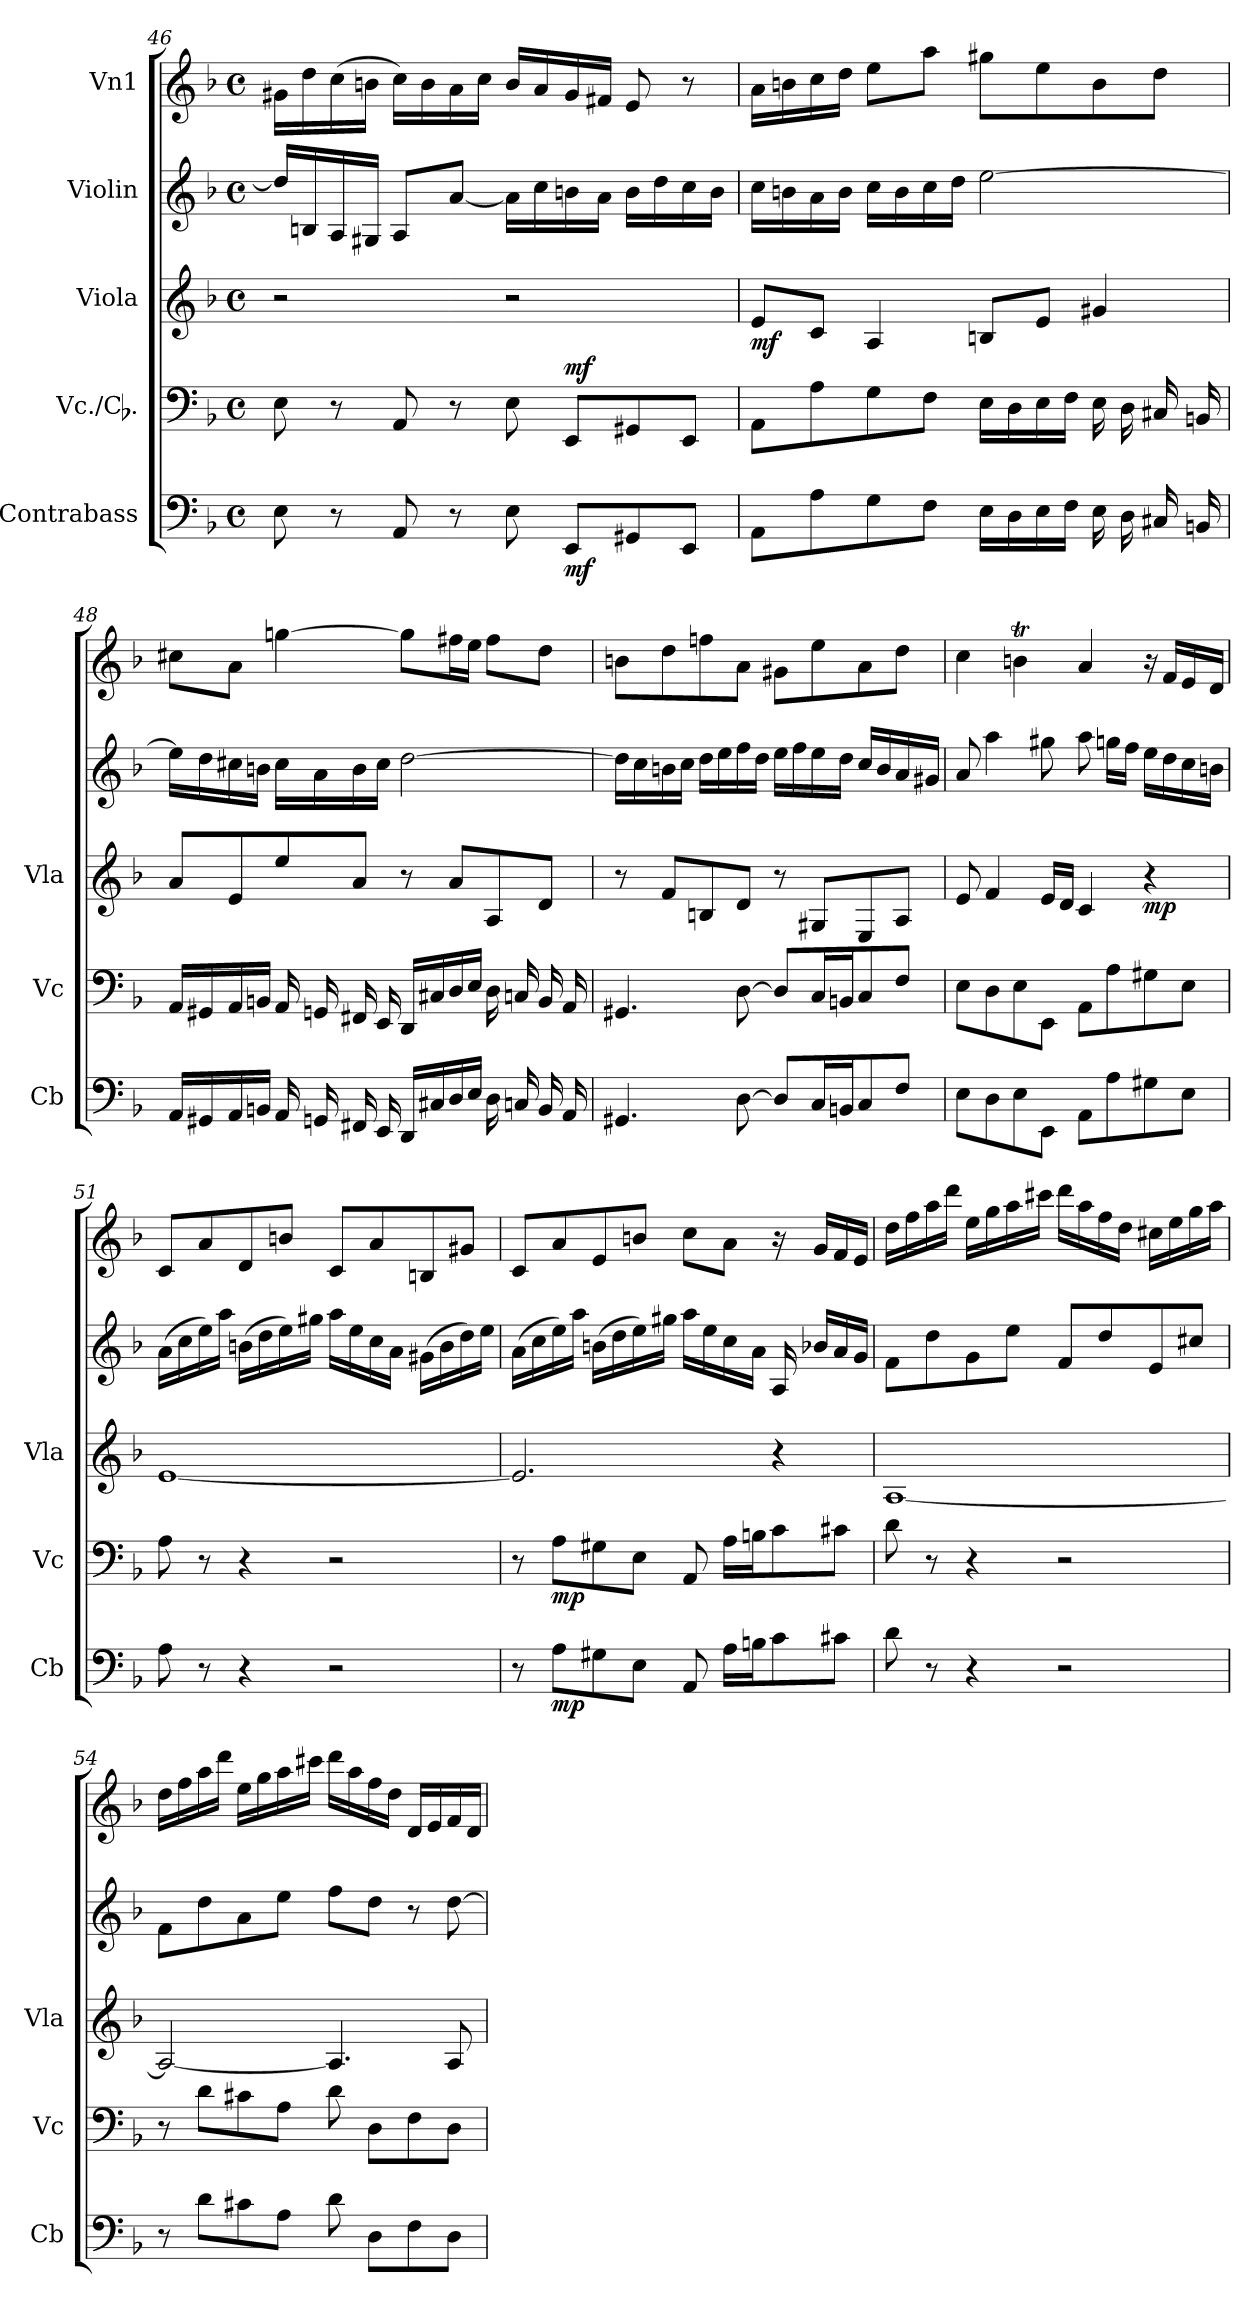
**kern	**dynam	**kern	**dynam	**kern	**dynam	**kern	**kern
*part5	*part5	*part4	*part4	*part3	*part3	*part2	*part1
*staff5	*staff5	*staff4	*staff4	*staff3	*staff3	*staff2	*staff1
*I"Contrabass	*	*I"Vc./Cb.	*	*I"Viola	*	*I"Violin	*I"Vn1
*I'Cb	*	*I'Vc	*	*I'Vla	*	*	*
*clefF4	*	*clefF4	*	*clefG2	*	*clefG2	*clefG2
*ITrd7c12	*	*	*	*	*	*	*
*k[b-]	*	*k[b-]	*	*k[b-]	*	*k[b-]	*k[b-]
*M4/4	*	*M4/4	*	*M4/4	*	*M4/4	*M4/4
*met(c)	*	*met(c)	*	*met(c)	*	*met(c)	*met(c)
=46	=46	=46	=46	=46	=46	=46	=46
8EE\	.	8E\	.	2r	.	16dd/LL]	16g#X\LL
.	.	.	.	.	.	16Bn/	16dd\
8r	.	8r	.	.	.	16A/	(16cc\
.	.	.	.	.	.	16G#X/JJ	16bn\JJ
8AAA/	.	8AA/	.	.	.	8A/L	16cc\LL)
.	.	.	.	.	.	.	16b\
8r	.	8r	.	.	.	[8a/J	16a\
.	.	.	.	.	.	.	16cc\JJ
8EE\	.	8E\	.	2r	.	16a\LL]	16b/LL
.	.	.	.	.	.	16cc\	16a/
!	!LO:DY:b	!	!LO:DY:a	!	!	!	!
8EEE/L	mf	8EE/L	mf	.	.	16bn\	16g#/
.	.	.	.	.	.	16a\JJ	16f#X/JJ
8GGG#X/	.	8GG#X/	.	.	.	16b\LL	8e/
.	.	.	.	.	.	16dd\	.
8EEE/J	.	8EE/J	.	.	.	16cc\	8r
.	.	.	.	.	.	16b\JJ	.
!!LO:PB:g=z
=47	=47	=47	=47	=47	=47	=47	=47
!	!	!	!	!	!LO:DY:b	!	!
8AAA/L	.	8AA/L	.	8e/L	mf	16cc\LL	16a\LL
.	.	.	.	.	.	16bn\	16bn\
8AA\	.	8A\	.	8c/J	.	16a\	16cc\
.	.	.	.	.	.	16b\JJ	16dd\JJ
8GG\	.	8G\	.	4A/	.	16cc\LL	8ee\L
.	.	.	.	.	.	16b\	.
8FF\J	.	8F\J	.	.	.	16cc\	8aa\J
.	.	.	.	.	.	16dd\JJ	.
16EE\LL	.	16E\LL	.	8Bn/L	.	[2ee\	8gg#X\L
16DD\	.	16D\	.	.	.	.	.
16EE\	.	16E\	.	8e/J	.	.	8ee\
16FF\JJ	.	16F\JJ	.	.	.	.	.
16EE\	.	16E\	.	4g#X/	.	.	8b\
16DD\	.	16D\	.	.	.	.	.
16CC#X/	.	16C#X/	.	.	.	.	8dd\J
16BBBn/	.	16BBn/	.	.	.	.	.
=48	=48	=48	=48	=48	=48	=48	=48
16AAA/LL	.	16AA/LL	.	8a/L	.	16ee\LL]	8cc#X\L
16GGG#X/	.	16GG#X/	.	.	.	16dd\	.
16AAA/	.	16AA/	.	8e/	.	16cc#X\	8a\J
16BBBn/JJ	.	16BBn/JJ	.	.	.	16bn\JJ	.
16AAA/	.	16AA/	.	8ee\	.	16cc#\LL	[4ggn\
16GGGn/	.	16GGn/	.	.	.	16a\	.
16FFF#X/	.	16FF#X/	.	8a/J	.	16b\	.
16EEE/	.	16EE/	.	.	.	16cc#\JJ	.
16DDD/LL	.	16DD/LL	.	8r	.	[2dd\	8gg\L]
16CC#X/	.	16C#X/	.	.	.	.	.
16DD\	.	16D\	.	8a/L	.	.	16ff#X\L
16EE\JJ	.	16E\JJ	.	.	.	.	16ee\JJ
16DD\	.	16D\	.	8A/	.	.	8ff#\L
16CCn/	.	16Cn/	.	.	.	.	.
16BBB/	.	16BB/	.	8d/J	.	.	8dd\J
16AAA/	.	16AA/	.	.	.	.	.
=49	=49	=49	=49	=49	=49	=49	=49
4.GGG#X/	.	4.GG#X/	.	8r	.	16dd\LL]	8bn\L
.	.	.	.	.	.	16cc\	.
.	.	.	.	8f/L	.	16bn\	8dd\
.	.	.	.	.	.	16cc\JJ	.
.	.	.	.	8Bn/	.	16dd\LL	8ffn\
.	.	.	.	.	.	16ee\	.
[8DD\	.	[8D\	.	8d/J	.	16ff\	8a\J
.	.	.	.	.	.	16dd\JJ	.
8DD\L]	.	8D\L]	.	8r	.	16ee\LL	8g#X\L
.	.	.	.	.	.	16ff\	.
16CC/L	.	16C/L	.	8G#X/L	.	16ee\	8ee\
16BBBn/J	.	16BBn/J	.	.	.	16dd\JJ	.
8CC/	.	8C/	.	8E/	.	16cc/LL	8a\
.	.	.	.	.	.	16b/	.
8FF\J	.	8F\J	.	8A/J	.	16a/	8dd\J
.	.	.	.	.	.	16g#X/JJ	.
!!LO:LB:g=z
=50	=50	=50	=50	=50	=50	=50	=50
8EE\L	.	8E\L	.	8e/	.	8a/	4cc\
8DD\	.	8D\	.	4f/	.	4aa\	.
8EE\	.	8E\	.	.	.	.	4bnt\
8EEE/J	.	8EE/J	.	16e/LL	.	8gg#X\	.
.	.	.	.	16d/JJ	.	.	.
8AAA/L	.	8AA/L	.	4c/	.	8aa\	4a/
8AA\	.	8A\	.	.	.	16ggn\LL	.
.	.	.	.	.	.	16ff\JJ	.
!	!	!	!	!	!LO:DY:b	!	!
8GG#X\	.	8G#X\	.	4r	mp	16ee\LL	16r
.	.	.	.	.	.	16dd\	16f/LL
8EE\J	.	8E\J	.	.	.	16cc\	16e/
.	.	.	.	.	.	16bn\JJ	16d/JJ
=51	=51	=51	=51	=51	=51	=51	=51
8AA\	.	8A\	.	[1e	.	(16a\LL	8c/L
.	.	.	.	.	.	16cc\	.
8r	.	8r	.	.	.	16ee\)	8a/
.	.	.	.	.	.	16aa\JJ	.
4r	.	4r	.	.	.	(16bn\LL	8d/
.	.	.	.	.	.	16dd\	.
.	.	.	.	.	.	16ee\)	8bn/J
.	.	.	.	.	.	16gg#X\JJ	.
2r	.	2r	.	.	.	16aa\LL	8c/L
.	.	.	.	.	.	16ee\	.
.	.	.	.	.	.	16cc\	8a/
.	.	.	.	.	.	16a\JJ	.
.	.	.	.	.	.	(16g#X\LL	8Bn/
.	.	.	.	.	.	16b\	.
.	.	.	.	.	.	16dd\)	8g#X/J
.	.	.	.	.	.	16ee\JJ	.
=52	=52	=52	=52	=52	=52	=52	=52
8r	.	8r	.	2.e/]	.	(16a\LL	8c/L
.	.	.	.	.	.	16cc\	.
!	!LO:DY:b	!	!LO:DY:b	!	!	!	!
8AA\L	mp	8A\L	mp	.	.	16ee\)	8a/
.	.	.	.	.	.	16aa\JJ	.
8GG#X\	.	8G#X\	.	.	.	(16bn\LL	8e/
.	.	.	.	.	.	16dd\	.
8EE\J	.	8E\J	.	.	.	16ee\)	8bn/J
.	.	.	.	.	.	16gg#X\JJ	.
8AAA/	.	8AA/	.	.	.	16aa\LL	8cc\L
.	.	.	.	.	.	16ee\	.
16AA\LL	.	16A\LL	.	.	.	16cc\	8a\J
16BBn\J	.	16Bn\J	.	.	.	16a\JJ	.
8C\	.	8c\	.	4r	.	16A/	16r
.	.	.	.	.	.	16b-X/LL	16g/LL
8C#X\J	.	8c#X\J	.	.	.	16a/	16f/
.	.	.	.	.	.	16g/JJ	16e/JJ
!!LO:LB:g=z
=53	=53	=53	=53	=53	=53	=53	=53
8D\	.	8d\	.	[1A	.	8f\L	16dd\LL
.	.	.	.	.	.	.	16ff\
8r	.	8r	.	.	.	8dd\	16aa\
.	.	.	.	.	.	.	16ddd\JJ
4r	.	4r	.	.	.	8g\	16ee\LL
.	.	.	.	.	.	.	16gg\
.	.	.	.	.	.	8ee\J	16aa\
.	.	.	.	.	.	.	16ccc#X\JJ
2r	.	2r	.	.	.	8f/L	16ddd\LL
.	.	.	.	.	.	.	16aa\
.	.	.	.	.	.	8dd/	16ff\
.	.	.	.	.	.	.	16dd\JJ
.	.	.	.	.	.	8e/	16cc#X\LL
.	.	.	.	.	.	.	16ee\
.	.	.	.	.	.	8cc#X/J	16gg\
.	.	.	.	.	.	.	16aa\JJ
=54	=54	=54	=54	=54	=54	=54	=54
8r	.	8r	.	2A/_	.	8f\L	16dd\LL
.	.	.	.	.	.	.	16ff\
8D\L	.	8d\L	.	.	.	8dd\	16aa\
.	.	.	.	.	.	.	16ddd\JJ
8C#X\	.	8c#X\	.	.	.	8a\	16ee\LL
.	.	.	.	.	.	.	16gg\
8AA\J	.	8A\J	.	.	.	8ee\J	16aa\
.	.	.	.	.	.	.	16ccc#X\JJ
8D\	.	8d\	.	4.A/]	.	8ff\L	16ddd\LL
.	.	.	.	.	.	.	16aa\
8DD\L	.	8D\L	.	.	.	8dd\J	16ff\
.	.	.	.	.	.	.	16dd\JJ
8FF\	.	8F\	.	.	.	8r	16d/LL
.	.	.	.	.	.	.	16e/
8DD\J	.	8D\J	.	8A/	.	[8dd\	16f/
.	.	.	.	.	.	.	16d/JJ
=	=	=	=	=	=	=	=
*-	*-	*-	*-	*-	*-	*-	*-
